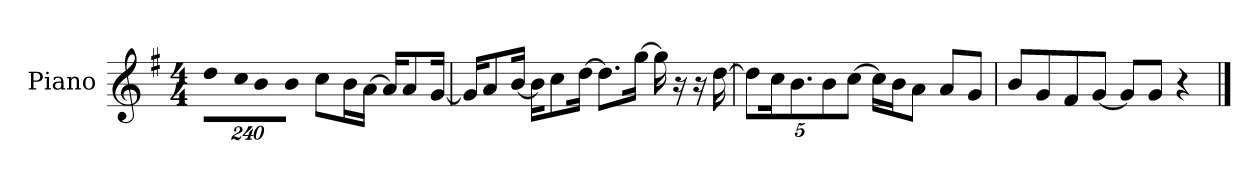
**kern
*part1
*staff1
*I"Piano
*I'P-no
*clefG2
*k[f#]
*M4/4
*MM90
*Xbrackettup
=1
!LO:N:vis=8
960%137dd\L
!LO:N:vis=16
1920%137cc\K
!LO:N:vis=8
960%137b\
!LO:N:vis=8
960%137b\J
8cc\L
16b\L
[16a\JJ
16a/KL]
8a/
[16g/Jk
=2
16g/KL]
8a/
[16b/Jk
16b\KL]
8cc\
[16dd\Jk
8.dd\L]
[16gg\Jk
16gg\]
16r
16r
[16dd\
=3
10dd\L]
20cc\K
10.b\
10b\
[10cc\J
16cc\LL]
16b\J
8a\J
8a/L
8g/J
=4
8b/L
8g/
8f#/
[8g/J
8g/L]
8g/J
4r
==
*-
